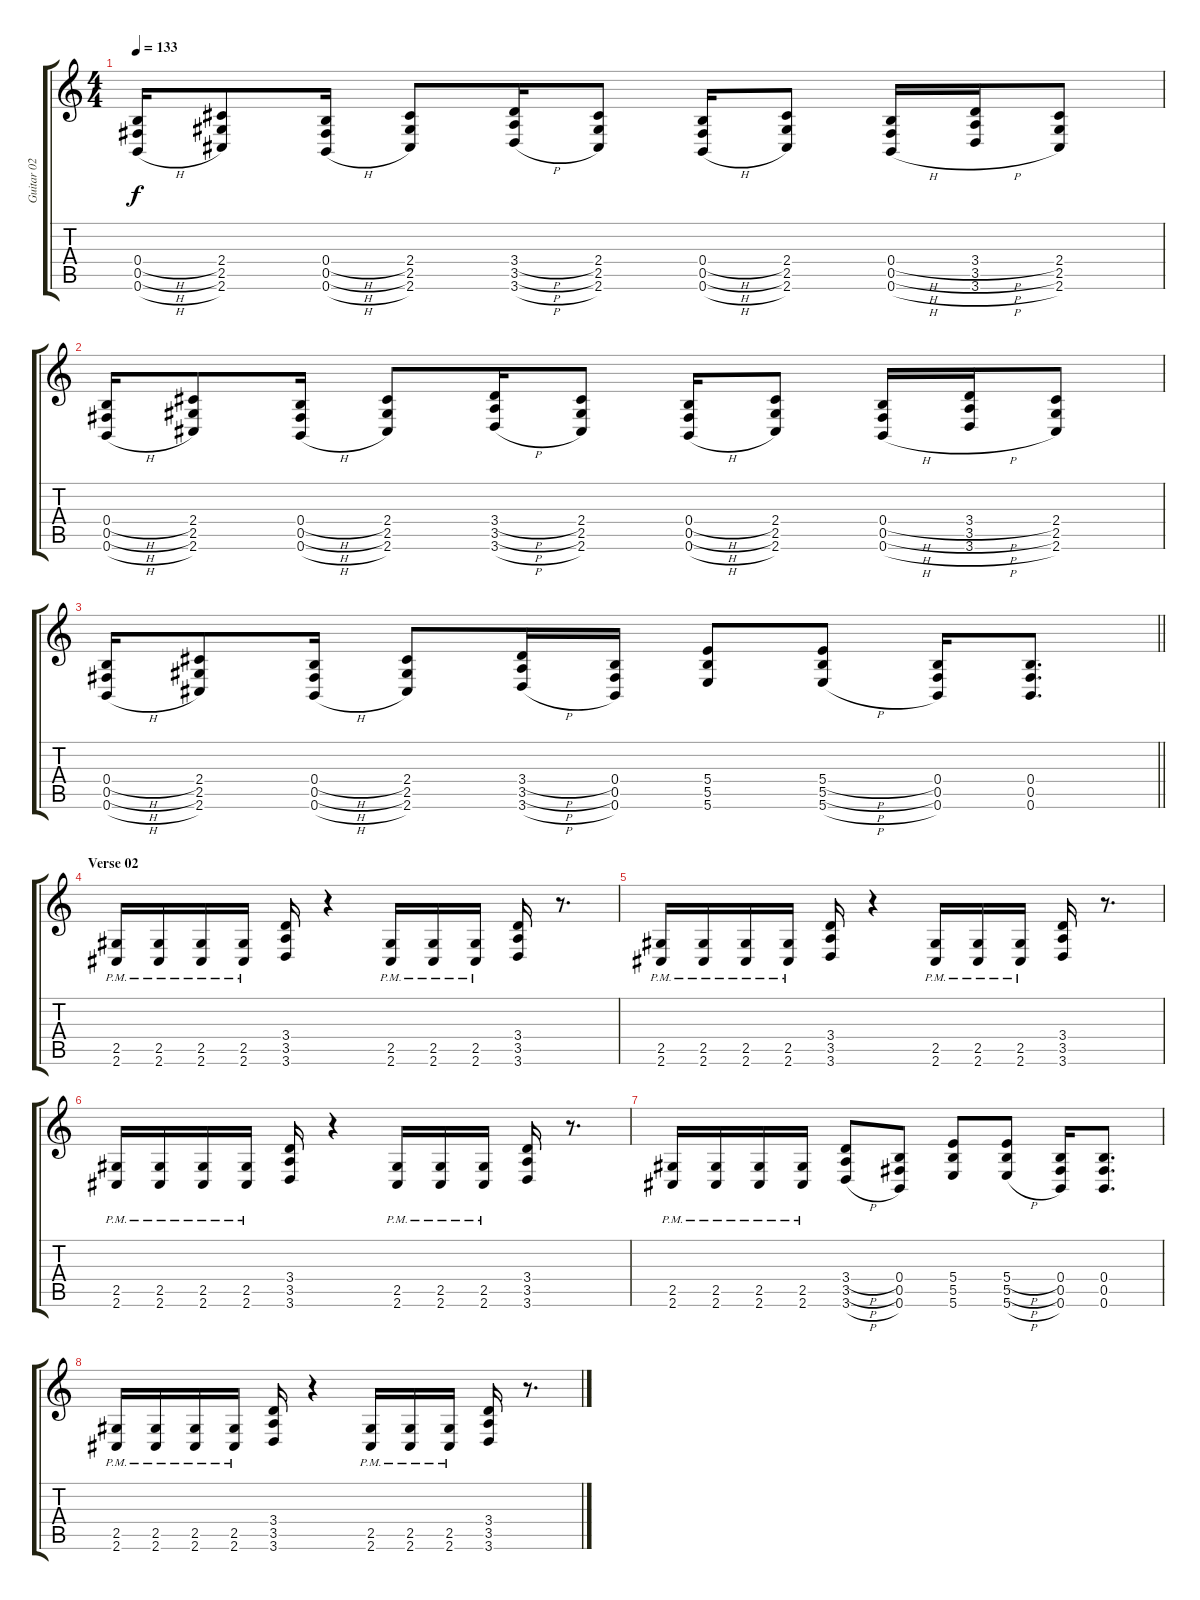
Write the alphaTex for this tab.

\track ("Guitar 02" "Guitar 02") {instrument overdrivenguitar}
\staff {score tabs}
\tuning (Db4 Ab3 E3 B2 Gb2 B1) {hide}
\ts (4 4)
\tempo 133
\clef g2
\ks c
(0.4{h} 0.5{h} 0.6{h}).16{dy f} (2.4 2.5 2.6).8 (0.4{h} 0.5{h} 0.6{h}).16 (2.4 2.5 2.6).8 (3.4{h} 3.5{h} 3.6{h}).16 (2.4 2.5 2.6).8 (0.4{h} 0.5{h} 0.6{h}).16 (2.4 2.5 2.6).8 (0.4{h} 0.5{h} 0.6{h}).16 (3.4{h} 3.5{h} 3.6{h}).16 (2.4 2.5 2.6).8 |
(0.4{h} 0.5{h} 0.6{h}).16 (2.4 2.5 2.6).8 (0.4{h} 0.5{h} 0.6{h}).16 (2.4 2.5 2.6).8 (3.4{h} 3.5{h} 3.6{h}).16 (2.4 2.5 2.6).8 (0.4{h} 0.5{h} 0.6{h}).16 (2.4 2.5 2.6).8 (0.4{h} 0.5{h} 0.6{h}).16 (3.4{h} 3.5{h} 3.6{h}).16 (2.4 2.5 2.6).8 |
\barLineRight lightlight
(0.4{h} 0.5{h} 0.6{h}).16 (2.4 2.5 2.6).8 (0.4{h} 0.5{h} 0.6{h}).16 (2.4 2.5 2.6).8 (3.4{h} 3.5{h} 3.6{h}).16 (0.4 0.5 0.6).16 (5.4 5.5 5.6).8 (5.4{h} 5.5{h} 5.6{h}).8 (0.4 0.5 0.6).16 (0.4 0.5 0.6).8{d} |
\section ("" "Verse 02")
(2.5{pm} 2.6{pm}).16 (2.5{pm} 2.6{pm}).16 (2.5{pm} 2.6{pm}).16 (2.5{pm} 2.6{pm}).16 (3.4 3.5 3.6).16 r.4 (2.5{pm} 2.6{pm}).16 (2.5{pm} 2.6{pm}).16 (2.5{pm} 2.6{pm}).16 (3.4 3.5 3.6).16 r.8{d} |
(2.5{pm} 2.6{pm}).16 (2.5{pm} 2.6{pm}).16 (2.5{pm} 2.6{pm}).16 (2.5{pm} 2.6{pm}).16 (3.4 3.5 3.6).16 r.4 (2.5{pm} 2.6{pm}).16 (2.5{pm} 2.6{pm}).16 (2.5{pm} 2.6{pm}).16 (3.4 3.5 3.6).16 r.8{d} |
(2.5{pm} 2.6{pm}).16 (2.5{pm} 2.6{pm}).16 (2.5{pm} 2.6{pm}).16 (2.5{pm} 2.6{pm}).16 (3.4 3.5 3.6).16 r.4 (2.5{pm} 2.6{pm}).16 (2.5{pm} 2.6{pm}).16 (2.5{pm} 2.6{pm}).16 (3.4 3.5 3.6).16 r.8{d} |
(2.5{pm} 2.6{pm}).16 (2.5{pm} 2.6{pm}).16 (2.5{pm} 2.6{pm}).16 (2.5{pm} 2.6{pm}).16 (3.4{h} 3.5{h} 3.6{h}).8 (0.4 0.5 0.6).8 (5.4 5.5 5.6).8 (5.4{h} 5.5{h} 5.6{h}).8 (0.4 0.5 0.6).16 (0.4 0.5 0.6).8{d} |
(2.5{pm} 2.6{pm}).16 (2.5{pm} 2.6{pm}).16 (2.5{pm} 2.6{pm}).16 (2.5{pm} 2.6{pm}).16 (3.4 3.5 3.6).16 r.4 (2.5{pm} 2.6{pm}).16 (2.5{pm} 2.6{pm}).16 (2.5{pm} 2.6{pm}).16 (3.4 3.5 3.6).16 r.8{d}
